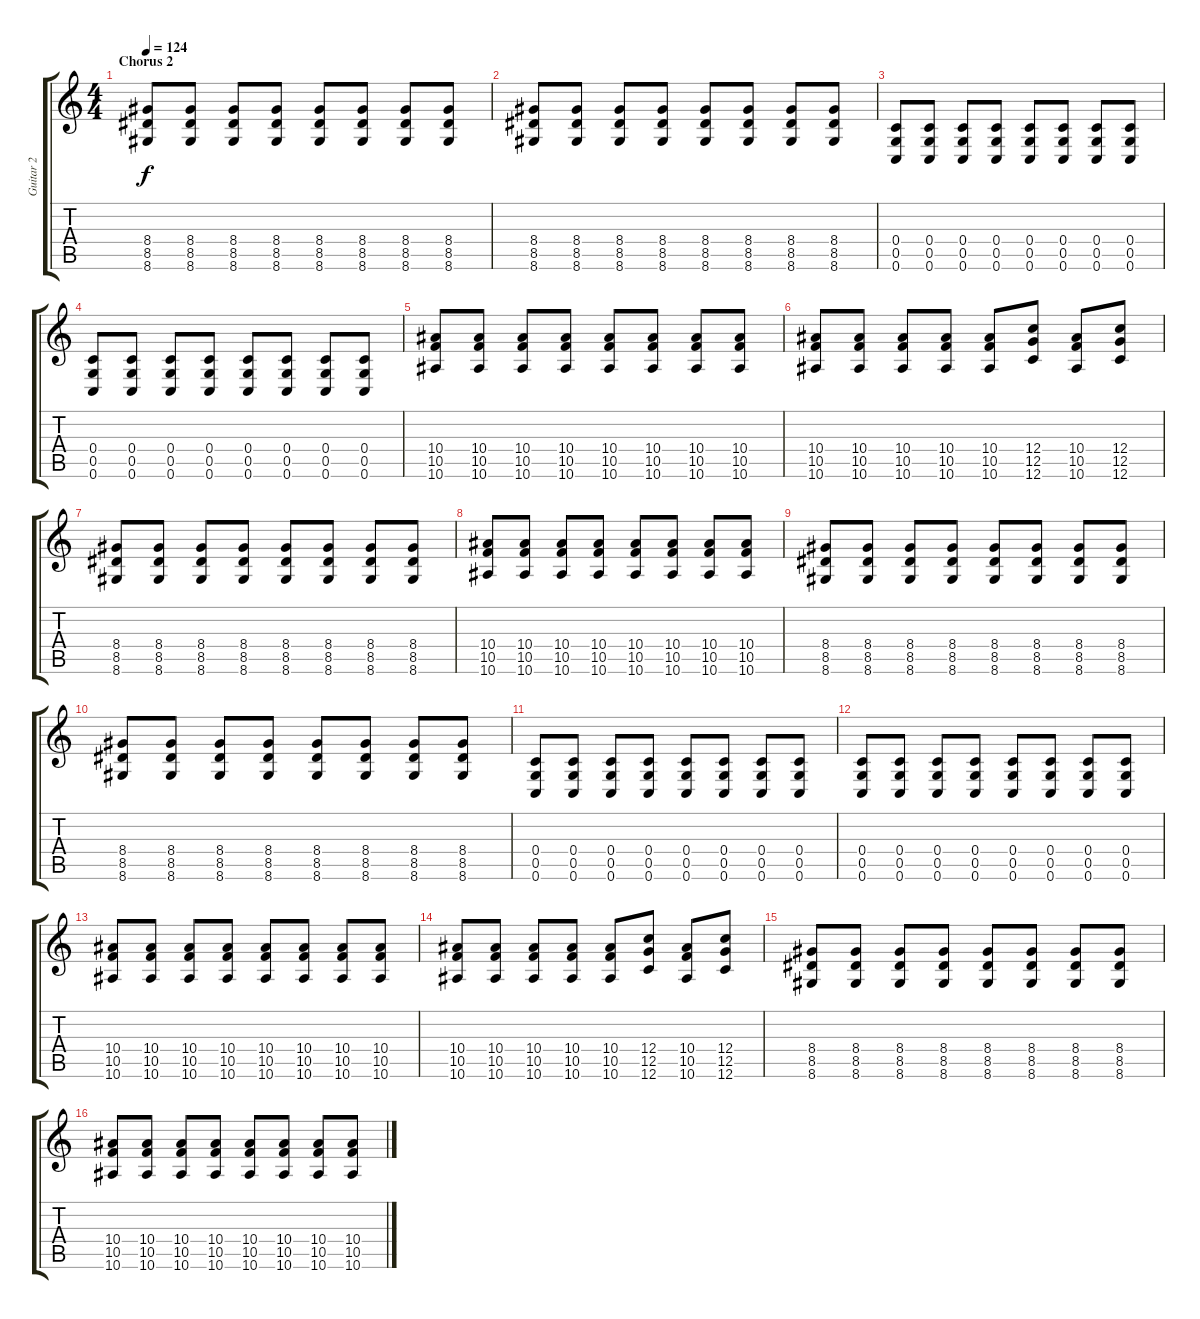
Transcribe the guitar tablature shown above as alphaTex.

\track ("Guitar 2" "Guitar 2") {instrument distortionguitar}
\staff {score tabs}
\tuning (D4 A3 F3 C3 G2 C2) {hide}
\ts (4 4)
\section ("" "Chorus 2")
\tempo 124
\clef g2
\ks c
(8.4 8.5 8.6).8{dy f} (8.4 8.5 8.6).8 (8.4 8.5 8.6).8 (8.4 8.5 8.6).8 (8.4 8.5 8.6).8 (8.4 8.5 8.6).8 (8.4 8.5 8.6).8 (8.4 8.5 8.6).8 |
(8.4 8.5 8.6).8 (8.4 8.5 8.6).8 (8.4 8.5 8.6).8 (8.4 8.5 8.6).8 (8.4 8.5 8.6).8 (8.4 8.5 8.6).8 (8.4 8.5 8.6).8 (8.4 8.5 8.6).8 |
(0.4 0.5 0.6).8 (0.4 0.5 0.6).8 (0.4 0.5 0.6).8 (0.4 0.5 0.6).8 (0.4 0.5 0.6).8 (0.4 0.5 0.6).8 (0.4 0.5 0.6).8 (0.4 0.5 0.6).8 |
(0.4 0.5 0.6).8 (0.4 0.5 0.6).8 (0.4 0.5 0.6).8 (0.4 0.5 0.6).8 (0.4 0.5 0.6).8 (0.4 0.5 0.6).8 (0.4 0.5 0.6).8 (0.4 0.5 0.6).8 |
(10.4 10.5 10.6).8 (10.4 10.5 10.6).8 (10.4 10.5 10.6).8 (10.4 10.5 10.6).8 (10.4 10.5 10.6).8 (10.4 10.5 10.6).8 (10.4 10.5 10.6).8 (10.4 10.5 10.6).8 |
(10.4 10.5 10.6).8 (10.4 10.5 10.6).8 (10.4 10.5 10.6).8 (10.4 10.5 10.6).8 (10.4 10.5 10.6).8 (12.4 12.5 12.6).8 (10.4 10.5 10.6).8 (12.4 12.5 12.6).8 |
(8.4 8.5 8.6).8 (8.4 8.5 8.6).8 (8.4 8.5 8.6).8 (8.4 8.5 8.6).8 (8.4 8.5 8.6).8 (8.4 8.5 8.6).8 (8.4 8.5 8.6).8 (8.4 8.5 8.6).8 |
(10.4 10.5 10.6).8 (10.4 10.5 10.6).8 (10.4 10.5 10.6).8 (10.4 10.5 10.6).8 (10.4 10.5 10.6).8 (10.4 10.5 10.6).8 (10.4 10.5 10.6).8 (10.4 10.5 10.6).8 |
(8.4 8.5 8.6).8 (8.4 8.5 8.6).8 (8.4 8.5 8.6).8 (8.4 8.5 8.6).8 (8.4 8.5 8.6).8 (8.4 8.5 8.6).8 (8.4 8.5 8.6).8 (8.4 8.5 8.6).8 |
(8.4 8.5 8.6).8 (8.4 8.5 8.6).8 (8.4 8.5 8.6).8 (8.4 8.5 8.6).8 (8.4 8.5 8.6).8 (8.4 8.5 8.6).8 (8.4 8.5 8.6).8 (8.4 8.5 8.6).8 |
(0.4 0.5 0.6).8 (0.4 0.5 0.6).8 (0.4 0.5 0.6).8 (0.4 0.5 0.6).8 (0.4 0.5 0.6).8 (0.4 0.5 0.6).8 (0.4 0.5 0.6).8 (0.4 0.5 0.6).8 |
(0.4 0.5 0.6).8 (0.4 0.5 0.6).8 (0.4 0.5 0.6).8 (0.4 0.5 0.6).8 (0.4 0.5 0.6).8 (0.4 0.5 0.6).8 (0.4 0.5 0.6).8 (0.4 0.5 0.6).8 |
(10.4 10.5 10.6).8 (10.4 10.5 10.6).8 (10.4 10.5 10.6).8 (10.4 10.5 10.6).8 (10.4 10.5 10.6).8 (10.4 10.5 10.6).8 (10.4 10.5 10.6).8 (10.4 10.5 10.6).8 |
(10.4 10.5 10.6).8 (10.4 10.5 10.6).8 (10.4 10.5 10.6).8 (10.4 10.5 10.6).8 (10.4 10.5 10.6).8 (12.4 12.5 12.6).8 (10.4 10.5 10.6).8 (12.4 12.5 12.6).8 |
(8.4 8.5 8.6).8 (8.4 8.5 8.6).8 (8.4 8.5 8.6).8 (8.4 8.5 8.6).8 (8.4 8.5 8.6).8 (8.4 8.5 8.6).8 (8.4 8.5 8.6).8 (8.4 8.5 8.6).8 |
(10.4 10.5 10.6).8 (10.4 10.5 10.6).8 (10.4 10.5 10.6).8 (10.4 10.5 10.6).8 (10.4 10.5 10.6).8 (10.4 10.5 10.6).8 (10.4 10.5 10.6).8 (10.4 10.5 10.6).8
